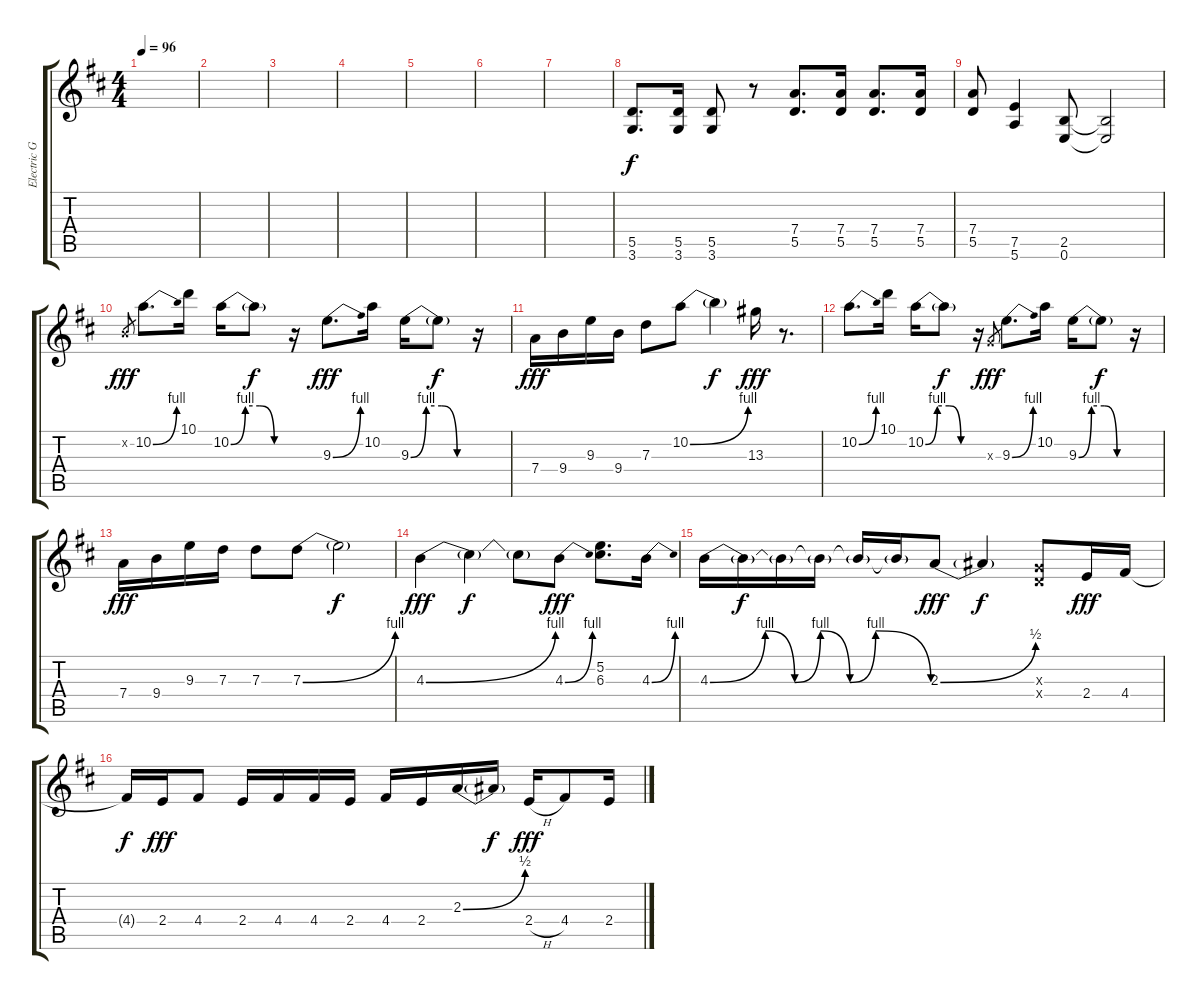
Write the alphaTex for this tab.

\track ("Electric Gtr 1" "Electric G") {instrument distortionguitar}
\staff {score tabs}
\tuning (E4 B3 G3 D3 A2 E2) {hide}
\ts (4 4)
\tempo 96
\clef g2
\ks d
|
|
|
|
|
|
|
(5.5 3.6).8{d} (5.5 3.6).16 (5.5 3.6).8 r.8 (7.4 5.5).8{d} (7.4 5.5).16 (7.4 5.5).8{d} (7.4 5.5).16 |
(7.4 5.5).8 (7.5 5.6).4 (2.5 0.6).8 (2.5{t} 0.6{t}).2 |
0.2{x}.8{gr dy fff} 10.2{be (bend 0 0 60 4)}.8{d} 10.1.16 10.2{be (custom 0 0 15 4 30 4 45 0 60 0)}.16 10.2{t}.8{dy f} r.16 9.3{be (bend 0 0 60 4)}.8{d dy fff} 10.2.16 9.3{be (custom 0 0 15 4 30 4 45 0 60 0)}.16 9.3{t}.8{dy f} r.16 |
7.4.16{dy fff} 9.4.16 9.3.16 9.4.16 7.3.8 10.2{be (bend 0 0 60 4)}.8 10.2{t}.4{dy f} 13.3.16{dy fff} r.8{d} |
10.2{be (bend 0 0 60 4)}.8{d} 10.1.16 10.2{be (custom 0 0 15 4 30 4 45 0 60 0)}.16 10.2{t}.8{dy f} r.16 0.3{x}.8{gr dy fff} 9.3{be (bend 0 0 60 4)}.8{d} 10.2.16 9.3{be (custom 0 0 15 4 30 4 45 0 60 0)}.16 9.3{t}.8{dy f} r.16 |
7.4.16{dy fff} 9.4.16 9.3.16 7.3.16 7.3.8 7.3{be (bend 0 0 60 4)}.8 7.3{t}.2{dy f} |
4.3{be (bend 0 0 60 4)}.4{dy fff} 4.3{t}.4{dy f} 4.3{t}.8 4.3{be (bend 0 0 60 4)}.8{dy fff} (5.2 6.3).8{d} 4.3{be (bend 0 0 60 4)}.16 |
4.3{be (custom 0 0 15 4 23 0 30 4 38 0 45 4 60 0)}.16 4.3{t}.16{dy f} 4.3{t}.16 4.3{t}.16 4.3{t}.16 4.3{t}.16 2.3{be (bend 0 0 60 2)}.8{dy fff} 2.3{t}.4{dy f} (0.3{x} 0.4{x}).8 2.4.16{dy fff} 4.4.16 |
4.4{t}.16{dy f} 2.4.16{dy fff} 4.4.8 2.4.16 4.4.16 4.4.16 2.4.16 4.4.16 2.4.16 2.3{be (bend 0 0 60 2)}.16 2.3{t}.16{dy f} 2.4{h}.16{dy fff} 4.4.8 2.4.16
